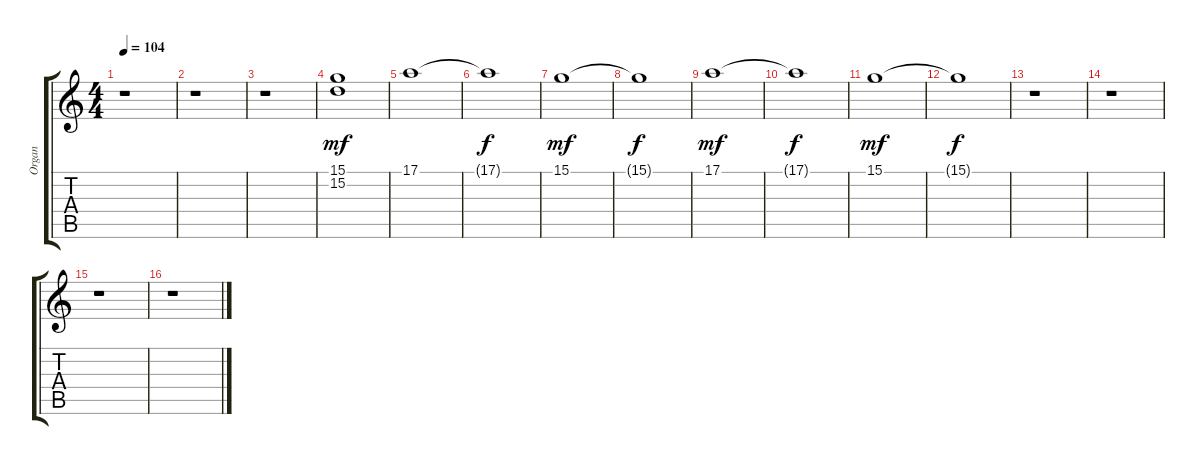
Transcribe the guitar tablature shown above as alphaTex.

\track ("Organ" "Organ") {instrument churchorgan}
\staff {score tabs}
\tuning (E4 B3 G3 D3 A2 E2) {hide}
\ts (4 4)
\tempo 104
\clef g2
\ks c
r.1{dy mf} |
r.1 |
r.1 |
(15.1 15.2).1 |
17.1.1 |
17.1{t}.1{dy f} |
15.1.1{dy mf} |
15.1{t}.1{dy f} |
17.1.1{dy mf} |
17.1{t}.1{dy f} |
15.1.1{dy mf} |
15.1{t}.1{dy f} |
r.1 |
r.1 |
r.1 |
r.1
